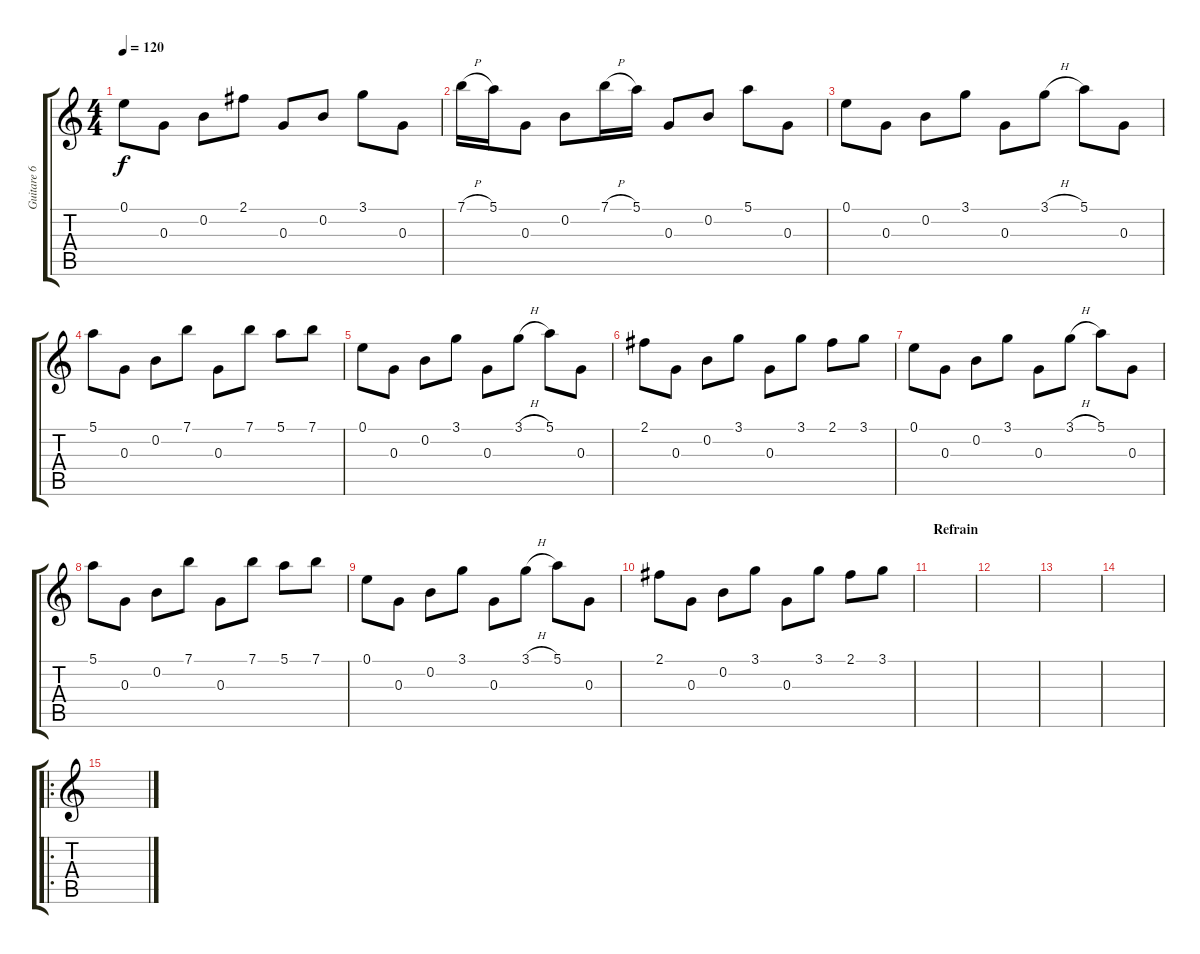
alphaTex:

\track ("Guitare 6 cordes E3" "Guitare 6 ") {instrument electricguitarjazz}
\staff {score tabs}
\tuning (E4 B3 G3 D3 A2 E2) {hide}
\ts (4 4)
\tempo 120
\clef g2
\ks c
0.1.8{dy f} 0.3.8 0.2.8 2.1.8 0.3.8 0.2.8 3.1.8 0.3.8 |
7.1{h}.16 5.1.16 0.3.8 0.2.8 7.1{h}.16 5.1.16 0.3.8 0.2.8 5.1.8 0.3.8 |
0.1.8 0.3.8 0.2.8 3.1.8 0.3.8 3.1{h}.8 5.1.8 0.3.8 |
5.1.8 0.3.8 0.2.8 7.1.8 0.3.8 7.1.8 5.1.8 7.1.8 |
0.1.8 0.3.8 0.2.8 3.1.8 0.3.8 3.1{h}.8 5.1.8 0.3.8 |
2.1.8 0.3.8 0.2.8 3.1.8 0.3.8 3.1.8 2.1.8 3.1.8 |
0.1.8 0.3.8 0.2.8 3.1.8 0.3.8 3.1{h}.8 5.1.8 0.3.8 |
5.1.8 0.3.8 0.2.8 7.1.8 0.3.8 7.1.8 5.1.8 7.1.8 |
0.1.8 0.3.8 0.2.8 3.1.8 0.3.8 3.1{h}.8 5.1.8 0.3.8 |
2.1.8 0.3.8 0.2.8 3.1.8 0.3.8 3.1.8 2.1.8 3.1.8 |
\section ("" "Refrain")
|
|
|
|
\ro
